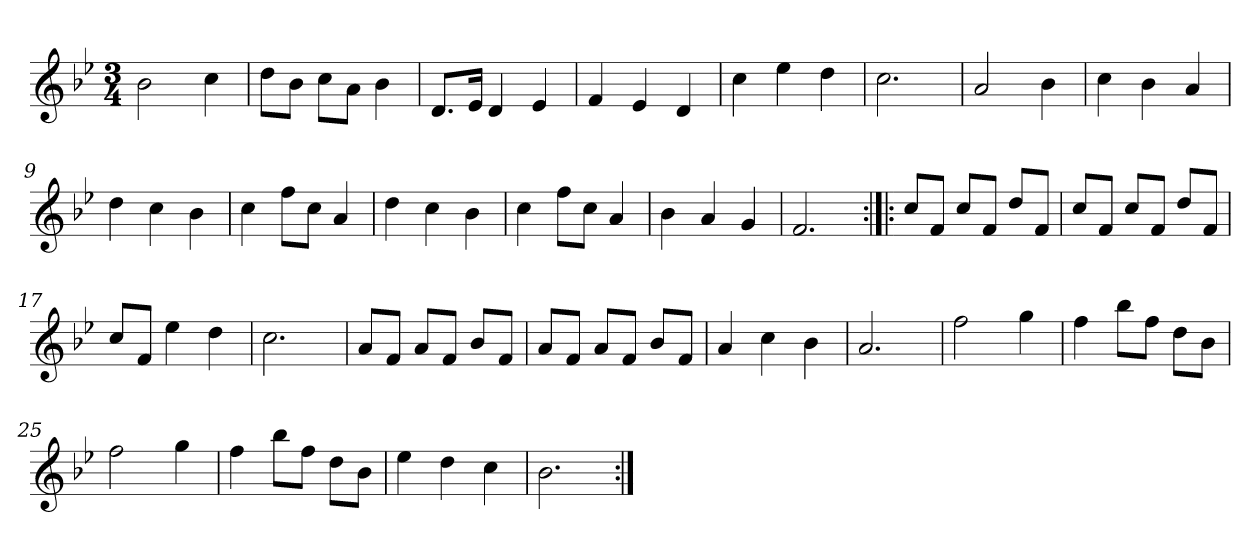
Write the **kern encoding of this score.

**kern
*part1
*staff1
*clefG2
*k[b-e-]
*B-:
*M3/4
*MM120
=1
2b-
4cc
=2
8dd\L
8b-\J
8cc\L
8a\J
4b-
=3
8.d/L
16e-/Jk
4d
4e-
=4
4f
4e-
4d
=5
4cc
4ee-
4dd
=6
2.cc
=7
2a
4b-
=8
4cc
4b-
4a
=9
4dd
4cc
4b-
=10
4cc
8ff\L
8cc\J
4a
=11
4dd
4cc
4b-
=12
4cc
8ff\L
8cc\J
4a
=13
4b-
4a
4g
=14
2.f
=15:|!|:
8cc/L
8f/J
8cc/L
8f/J
8dd/L
8f/J
=16
8cc/L
8f/J
8cc/L
8f/J
8dd/L
8f/J
=17
8cc/L
8f/J
4ee-
4dd
=18
2.cc
=19
8a/L
8f/J
8a/L
8f/J
8b-/L
8f/J
=20
8a/L
8f/J
8a/L
8f/J
8b-/L
8f/J
=21
4a
4cc
4b-
=22
2.a
=23
2ff
4gg
=24
4ff
8bb-\L
8ff\J
8dd\L
8b-\J
=25
2ff
4gg
=26
4ff
8bb-\L
8ff\J
8dd\L
8b-\J
=27
4ee-
4dd
4cc
=28
2.b-
=:|!
*-
